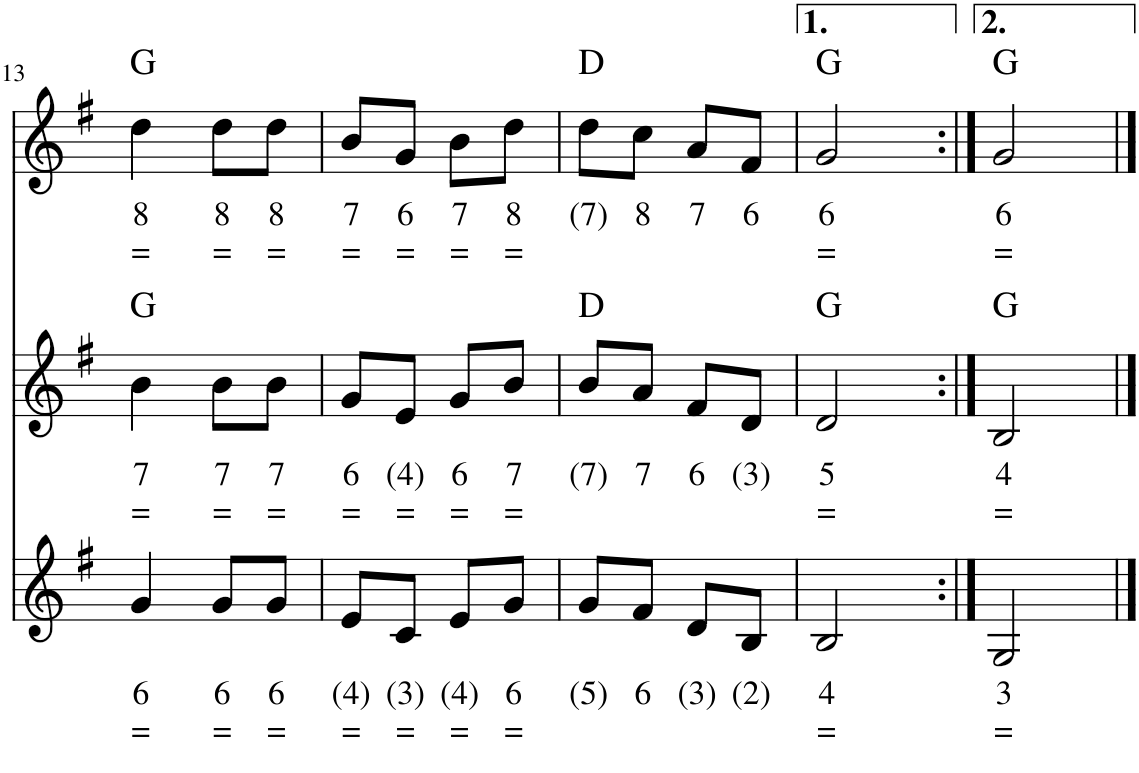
**kern	**text	**text	**kern	**text	**text	**kern	**text	**text	**harte
*part3	*part3	*part3	*part2	*part2	*part2	*part1	*part1	*part1	*part1
*staff3	*staff3	*staff3	*staff2	*staff2	*staff2	*staff1	*staff1	*staff1	*
*I"Viool	*	*	*I"Viool	*	*	*I"Viool	*	*	*
!!LO:PB:g=z
*clefG2	*	*	*clefG2	*	*	*clefG2	*	*	*
*k[f#]	*	*	*k[f#]	*	*	*k[f#]	*	*	*
*M2/4	*	*	*M2/4	*	*	*M2/4	*	*	*
=13	=13	=13	=13	=13	=13	=13	=13	=13	=13
!	!LO:LY:b	!LO:LY:b	!	!LO:LY:b	!LO:LY:b	!	!LO:LY:b	!LO:LY:b	!
4g/	6	=	4b\	7	=	4dd\	8	=	G:maj
!	!LO:LY:b	!LO:LY:b	!	!LO:LY:b	!LO:LY:b	!	!LO:LY:b	!LO:LY:b	!
8g/L	6	=	8b\L	7	=	8dd\L	8	=	.
!	!LO:LY:b	!LO:LY:b	!	!LO:LY:b	!LO:LY:b	!	!LO:LY:b	!LO:LY:b	!
8g/J	6	=	8b\J	7	=	8dd\J	8	=	.
=14	=14	=14	=14	=14	=14	=14	=14	=14	=14
!	!LO:LY:b	!LO:LY:b	!	!LO:LY:b	!LO:LY:b	!	!LO:LY:b	!LO:LY:b	!
8e/L	(4)	=	8g/L	6	=	8b/L	7	=	.
!	!LO:LY:b	!LO:LY:b	!	!LO:LY:b	!LO:LY:b	!	!LO:LY:b	!LO:LY:b	!
8c/J	(3)	=	8e/J	(4)	=	8g/J	6	=	.
!	!LO:LY:b	!LO:LY:b	!	!LO:LY:b	!LO:LY:b	!	!LO:LY:b	!LO:LY:b	!
8e/L	(4)	=	8g/L	6	=	8b\L	7	=	.
!	!LO:LY:b	!LO:LY:b	!	!LO:LY:b	!LO:LY:b	!	!LO:LY:b	!LO:LY:b	!
8g/J	6	=	8b/J	7	=	8dd\J	8	=	.
=15	=15	=15	=15	=15	=15	=15	=15	=15	=15
!	!LO:LY:b	!	!	!LO:LY:b	!	!	!LO:LY:b	!	!
8g/L	(5)	.	8b/L	(7)	.	8dd\L	(7)	.	D:maj
!	!LO:LY:b	!	!	!LO:LY:b	!	!	!LO:LY:b	!	!
8f#/J	6	.	8a/J	7	.	8cc\J	8	.	.
!	!LO:LY:b	!	!	!LO:LY:b	!	!	!LO:LY:b	!	!
8d/L	(3)	.	8f#/L	6	.	8a/L	7	.	.
!	!LO:LY:b	!	!	!LO:LY:b	!	!	!LO:LY:b	!	!
8B/J	(2)	.	8d/J	(3)	.	8f#/J	6	.	.
=16	=16	=16	=16	=16	=16	=16	=16	=16	=16
!	!LO:LY:b	!LO:LY:b	!	!LO:LY:b	!LO:LY:b	!	!LO:LY:b	!LO:LY:b	!
2B/	4	=	2d/	5	=	2g/	6	=	G:maj
=17:|!	=17:|!	=17:|!	=17:|!	=17:|!	=17:|!	=17:|!	=17:|!	=17:|!	=17:|!
!	!LO:LY:b	!LO:LY:b	!	!LO:LY:b	!LO:LY:b	!	!LO:LY:b	!LO:LY:b	!
2G/	3	=	2B/	4	=	2g/	6	=	G:maj
==	==	==	==	==	==	==	==	==	==
*-	*-	*-	*-	*-	*-	*-	*-	*-	*-
